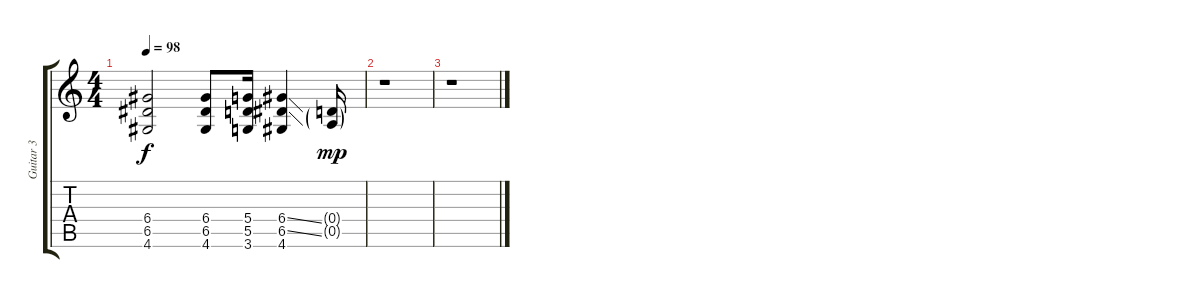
\track ("Guitar 3" "Guitar 3") {instrument distortionguitar}
\staff {score tabs}
\tuning (E4 B3 G3 D3 A2 E2) {hide}
\ts (4 4)
\tempo 98
\clef g2
\ks c
(6.4 6.5 4.6).2{dy f} (6.4 6.5 4.6).8 (5.4 5.5 3.6).16 (6.4{ss} 6.5{ss} 4.6).4 (0.4{g} 0.5{g}).16{dy mp} |
r.1 |
r.1
